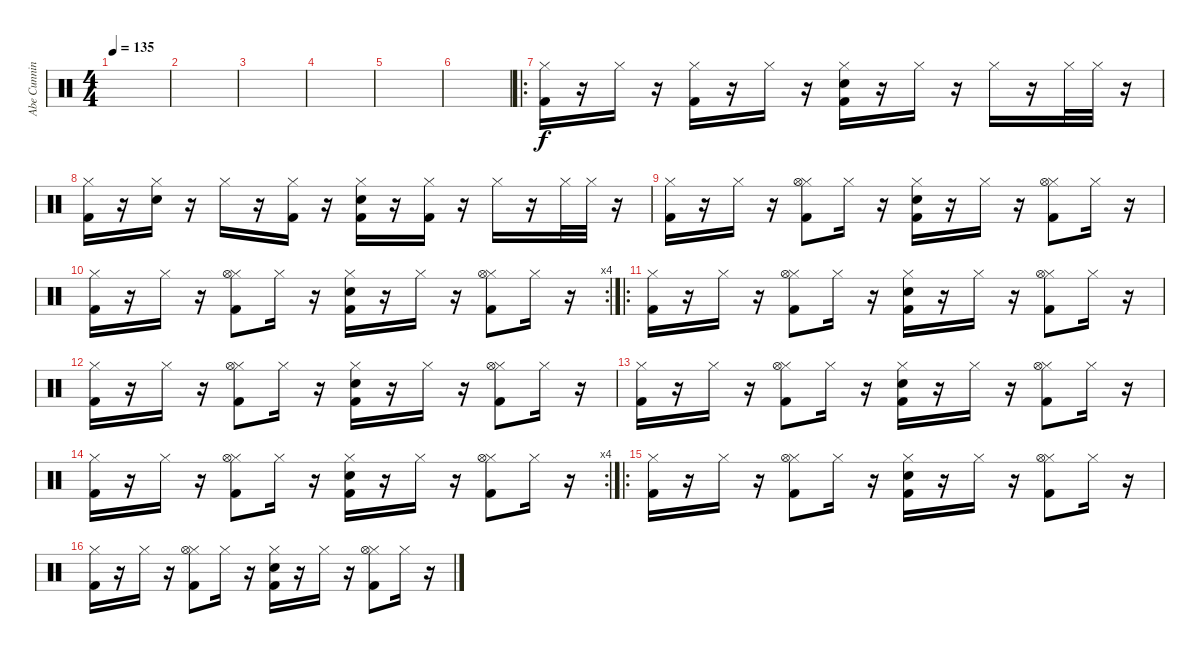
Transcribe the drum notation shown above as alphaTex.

\track ("Abe Cunningham" "Abe Cunnin") {instrument percussion}
\staff {score}
\articulation defaults
\ts (4 4)
\tempo 135
\clef neutral
\ks c
|
|
|
|
|
|
\ro
("Hi-Hat (closed)" "Kick (hit) 2").16 r.16 "Hi-Hat (closed)".16 r.16 ("Hi-Hat (closed)" "Kick (hit) 2").16 r.16 "Hi-Hat (closed)".16 r.16 ("Hi-Hat (closed)" "Kick (hit) 2" "Electric Snare (hit)").16 r.16 "Hi-Hat (closed)".16 r.16 "Hi-Hat (closed)".16 r.16 "Hi-Hat (closed)".32 "Hi-Hat (closed)".32 r.16 |
("Hi-Hat (closed)" "Kick (hit) 2").16 r.16 ("Hi-Hat (closed)" "Electric Snare (hit)").16 r.16 "Hi-Hat (closed)".16 r.16 ("Hi-Hat (closed)" "Kick (hit) 2").16 r.16 ("Hi-Hat (closed)" "Kick (hit) 2" "Electric Snare (hit)").16 r.16 ("Hi-Hat (closed)" "Kick (hit) 2").16 r.16 "Hi-Hat (closed)".16 r.16 "Hi-Hat (closed)".32 "Hi-Hat (closed)".32 r.16 |
("Hi-Hat (closed)" "Kick (hit) 2").16 r.16 "Hi-Hat (closed)".16 r.16 ("Hi-Hat (closed)" "Hi-Hat (open)" "Kick (hit) 2").8 "Hi-Hat (closed)".16 r.16 ("Hi-Hat (closed)" "Kick (hit) 2" "Electric Snare (hit)").16 r.16 "Hi-Hat (closed)".16 r.16 ("Hi-Hat (closed)" "Hi-Hat (open)" "Kick (hit) 2").8 "Hi-Hat (closed)".16 r.16 |
\rc 4
("Hi-Hat (closed)" "Kick (hit) 2").16 r.16 "Hi-Hat (closed)".16 r.16 ("Hi-Hat (closed)" "Hi-Hat (open)" "Kick (hit) 2").8 "Hi-Hat (closed)".16 r.16 ("Hi-Hat (closed)" "Kick (hit) 2" "Electric Snare (hit)").16 r.16 "Hi-Hat (closed)".16 r.16 ("Hi-Hat (closed)" "Hi-Hat (open)" "Kick (hit) 2").8 "Hi-Hat (closed)".16 r.16 |
\ro
("Hi-Hat (closed)" "Kick (hit) 2").16 r.16 "Hi-Hat (closed)".16 r.16 ("Hi-Hat (closed)" "Hi-Hat (open)" "Kick (hit) 2").8 "Hi-Hat (closed)".16 r.16 ("Hi-Hat (closed)" "Kick (hit) 2" "Electric Snare (hit)").16 r.16 "Hi-Hat (closed)".16 r.16 ("Hi-Hat (closed)" "Hi-Hat (open)" "Kick (hit) 2").8 "Hi-Hat (closed)".16 r.16 |
("Hi-Hat (closed)" "Kick (hit) 2").16 r.16 "Hi-Hat (closed)".16 r.16 ("Hi-Hat (closed)" "Hi-Hat (open)" "Kick (hit) 2").8 "Hi-Hat (closed)".16 r.16 ("Hi-Hat (closed)" "Kick (hit) 2" "Electric Snare (hit)").16 r.16 "Hi-Hat (closed)".16 r.16 ("Hi-Hat (closed)" "Hi-Hat (open)" "Kick (hit) 2").8 "Hi-Hat (closed)".16 r.16 |
("Hi-Hat (closed)" "Kick (hit) 2").16 r.16 "Hi-Hat (closed)".16 r.16 ("Hi-Hat (closed)" "Hi-Hat (open)" "Kick (hit) 2").8 "Hi-Hat (closed)".16 r.16 ("Hi-Hat (closed)" "Kick (hit) 2" "Electric Snare (hit)").16 r.16 "Hi-Hat (closed)".16 r.16 ("Hi-Hat (closed)" "Hi-Hat (open)" "Kick (hit) 2").8 "Hi-Hat (closed)".16 r.16 |
\rc 4
("Hi-Hat (closed)" "Kick (hit) 2").16 r.16 "Hi-Hat (closed)".16 r.16 ("Hi-Hat (closed)" "Hi-Hat (open)" "Kick (hit) 2").8 "Hi-Hat (closed)".16 r.16 ("Hi-Hat (closed)" "Kick (hit) 2" "Electric Snare (hit)").16 r.16 "Hi-Hat (closed)".16 r.16 ("Hi-Hat (closed)" "Hi-Hat (open)" "Kick (hit) 2").8 "Hi-Hat (closed)".16 r.16 |
\ro
("Hi-Hat (closed)" "Kick (hit) 2").16 r.16 "Hi-Hat (closed)".16 r.16 ("Hi-Hat (closed)" "Hi-Hat (open)" "Kick (hit) 2").8 "Hi-Hat (closed)".16 r.16 ("Hi-Hat (closed)" "Kick (hit) 2" "Electric Snare (hit)").16 r.16 "Hi-Hat (closed)".16 r.16 ("Hi-Hat (closed)" "Hi-Hat (open)" "Kick (hit) 2").8 "Hi-Hat (closed)".16 r.16 |
("Hi-Hat (closed)" "Kick (hit) 2").16 r.16 "Hi-Hat (closed)".16 r.16 ("Hi-Hat (closed)" "Hi-Hat (open)" "Kick (hit) 2").8 "Hi-Hat (closed)".16 r.16 ("Hi-Hat (closed)" "Kick (hit) 2" "Electric Snare (hit)").16 r.16 "Hi-Hat (closed)".16 r.16 ("Hi-Hat (closed)" "Hi-Hat (open)" "Kick (hit) 2").8 "Hi-Hat (closed)".16 r.16
